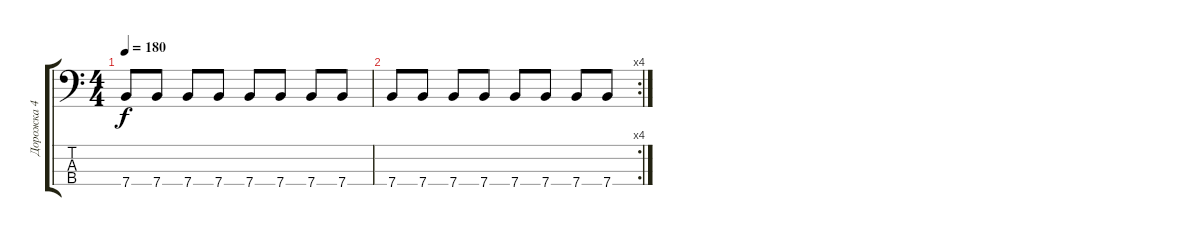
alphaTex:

\track ("Дорожка 4" "Дорожка 4") {instrument electricbassfinger}
\staff {score tabs}
\tuning (G2 D2 A1 E1) {hide}
\ts (4 4)
\tempo 180
\clef f4
\ks c
7.4.8{dy f} 7.4.8 7.4.8 7.4.8 7.4.8 7.4.8 7.4.8 7.4.8 |
\rc 4
7.4.8 7.4.8 7.4.8 7.4.8 7.4.8 7.4.8 7.4.8 7.4.8
